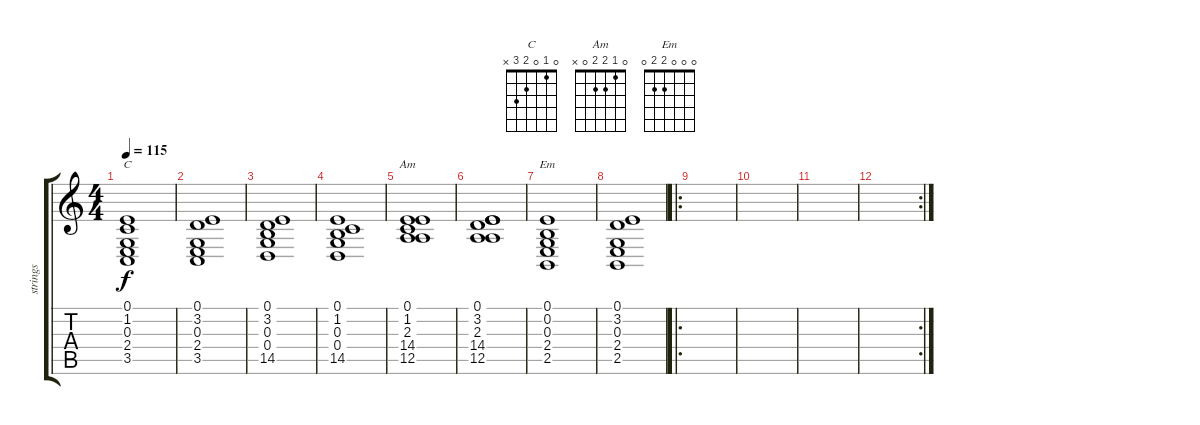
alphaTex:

\track ("strings" "strings") {instrument stringensemble1}
\staff {score tabs}
\tuning (E4 B3 G3 D3 A2 E2) {hide}
\chord ("C" 0 1 0 2 3 x)
\chord ("Am" 0 1 2 2 0 x)
\chord ("Em" 0 0 0 2 2 0)
\ts (4 4)
\tempo 115
\clef g2
\ks c
(0.1 1.2 0.3 2.4 3.5).1{ch "C" dy f instrument stringensemble1} |
(0.1 3.2 0.3 2.4 3.5).1 |
(0.1 3.2 0.3 0.4 14.5).1 |
(0.1 1.2 0.3 0.4 14.5).1 |
(0.1 1.2 2.3 14.4 12.5).1{ch "Am"} |
(0.1 3.2 2.3 14.4 12.5).1 |
(0.1 0.2 0.3 2.4 2.5).1{ch "Em"} |
(0.1 3.2 0.3 2.4 2.5).1 |
\ro
|
|
|
\rc 2
